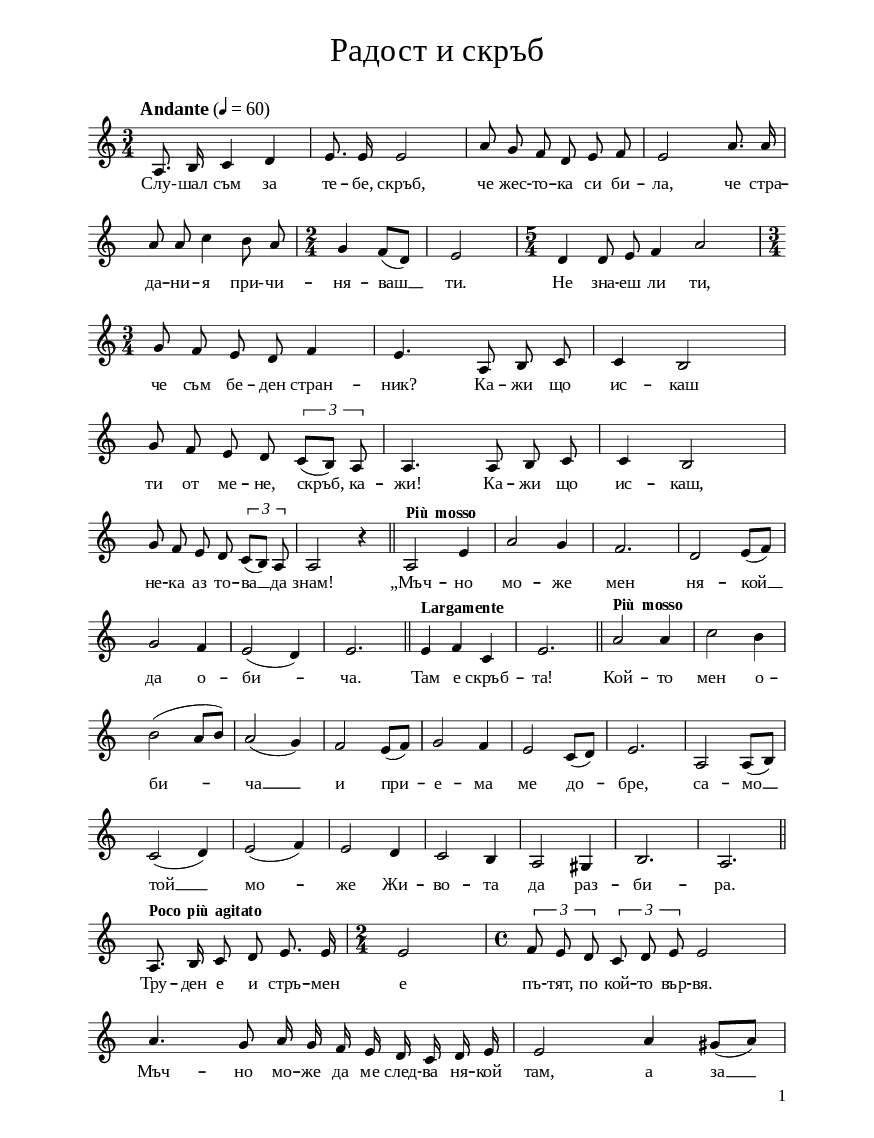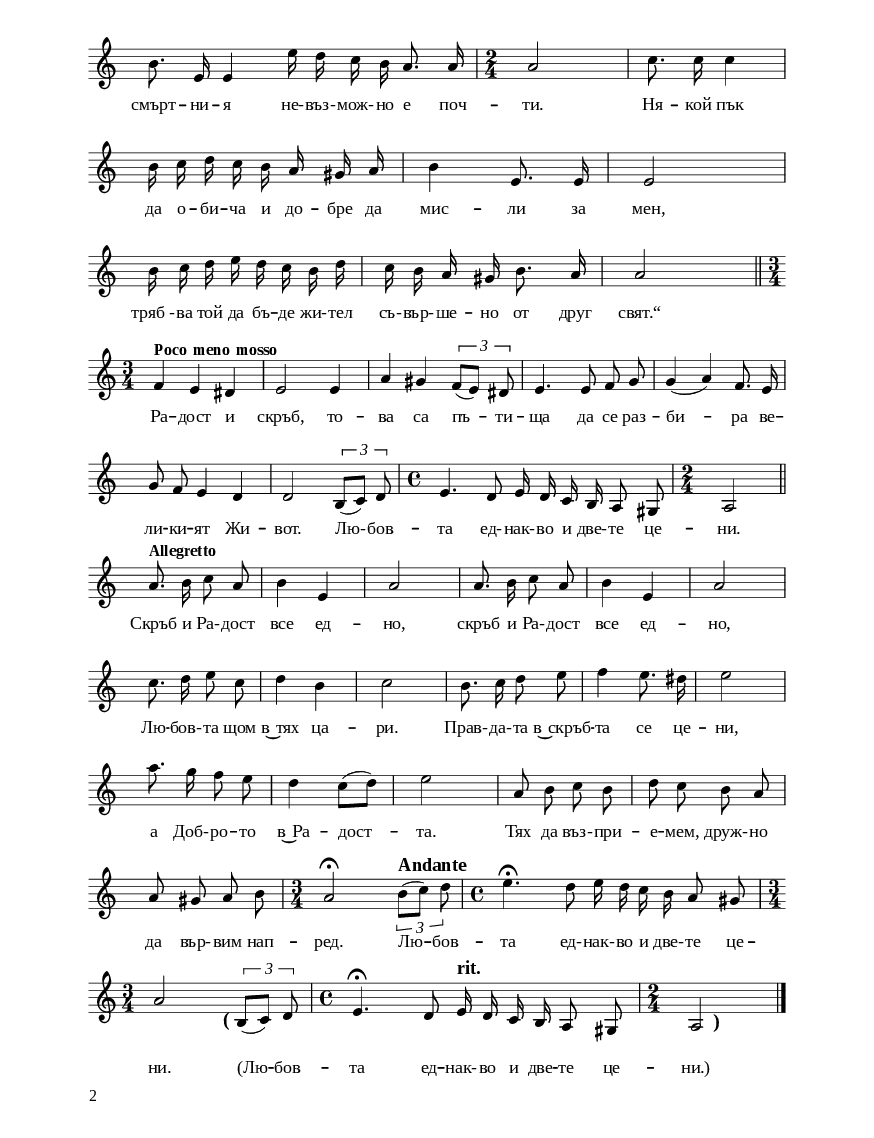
\version "2.24.2"

\include "include/globals.ily"

\bookpart {
  \label #'ref122
  \tocItem \markup "Радост и скръб"
  \paper {
    print-all-headers = ##t
    print-page-number = ##t
    print-first-page-number = ##t

    % put page numbers on the bottom
    oddHeaderMarkup = \markup ""
    evenHeaderMarkup = \markup ""
    oddFooterMarkup = \markup
    \fill-line {
      ""
      \if \should-print-page-number \fromproperty #'page:page-number-string
    }
    evenFooterMarkup = \markup
    \fill-line {
      \if \should-print-page-number \fromproperty #'page:page-number-string
      ""
    }

    left-margin = 1.5\cm
    right-margin = 1.5\cm
    top-margin = 1.6\cm
    bottom-margin = 1.2\cm
    ragged-bottom = ##t % do not spread the staves to fill the whole vertical space

    % change distance between staves
    system-system-spacing =
    #'((basic-distance . 10)
       (minimum-distance . 6)
       (padding . 1)
       (stretchability . 12))
  }
  \score {
    \include "include/score-layout.ily"

    \new Voice \relative c' {
      \clef treble
      \key a \minor
      \time 3/4
      \tempoFunc "Andante" 4 "60"
      \autoBeamOff
      a8.  b16  c4  d4 | % 2
      e8.  e16  e2 | % 3
      a8  g8  f8  d8  e8
      f8 |  % 4
      e2  a8.  a16  | \break % 5
      a8  a8  c4  b8  a8 | % 6
      \time 2/4  | % 6
      g4  f8 [(  d8 )] | % 7
      e2 | % 8
      \time 5/4  | % 8
      d4  d8  e8  f4  a2 | \break % 9
      \time 3/4  | % 9
      g8  f8  e8  d8  f4  |
      e4.  a,8  b8  c8 | % 11
      c4  b2  | \break % 12
      g'8  f8  e8  d8
      \tuplet 3/2 { c8 ( [  b8 )]  a8  }
      |  % 13
      a4.  a8  b8  c8 | % 14
      c4  b2  \break | % 15
      g'8  f8  e8  d8
      \tuplet 3/2 { c8 ( [  b8] ) a8 }
      | % 16
      a2 r4  \bar "||" % 17
      a2 ^\markup{ \bold {Più mosso} }  e'4 | % 18
      a2  g4 | % 19
      f2. |
      d2  e8 ( [  f8 ) ] | \break % 21
      g2  f4 |  % 22
      e2 (  d4 ) | % 23
      e2. \bar "||" |
      e4 ^\markup{ \bold {Largamente} }  f4  c4  | % 25
      e2. \bar "||"
      a2 ^\markup{ \bold {Più mosso} }  a4 | % 27
      c2  b4  | \break % 28
      b2 (  a8 [  b8 ) ] | % 29
      a2 (  g4 ) |
      f2  e8 ( [  f8 ) ] | % 31
      g2  f4 | % 32
      e2  c8 ( [  d8 ) ] | % 33
      e2. | % 34
      a,2  a8 ( [  b8 ) ] \break | % 35
      c2 (  d4 ) | % 36
      e2 (  f4 ) | % 37
      e2  d4 | % 38
      c2  b4 | % 39
      a2  gis4 |
      b2. | % 41
      a2. \bar "||"
      \break  | % 42
      a8. ^\markup{ \bold {Poco più agitato} }  b16
      c8  d8  e8.  e16 | % 43
      \time 2/4  | % 43
      e2 | % 44
      \time 4/4  | % 44
      \tuplet 3/2 {f8   e8  d8 }
      \tuplet 3/2 {c8  d8  e8 }
      e2  |
      a4.  g8  a16  g16  f16
      e16  d16  c16  d16  e16 | % 46
      e2  a4  gis8 ( [  a8 ) ] \break | % 47
      b8.  e,16  e4  e'16
      d16  c16  b16  a8.  a16 |  % 48
      \time 2/4  | % 48
      a2 |   % 49
      c8.  c16  c4  \break |
      b16  c16  d16  c16
      b16  a16  gis16  a16 | % 51
      b4  e,8.  e16 | % 52
      e2  | \break % 53
      b'16  c16  d16  e16
      d16  c16  b16  d16 |  % 54
      c16  b16  a16  gis16
      b8.  a16 | % 55
      a2 \break \bar "||" | % 56
      \time 3/4  | % 56
      f4 ^\markup{ \bold {Poco meno mosso} }  e4
      dis4 | % 57
      e2  e4 | % 58
      a4  gis4
      \tuplet 3/2 { f8 ( [  e8 ] )  dis8  }
      | % 59
      e4.  e8  f8  g8 |
      g4 (  a4 )  f8.  e16  | \break % 61
      g8  f8  e4  d4 | % 62
      d2
      \tuplet 3/2 { b8 ( [  c8 ) ]  d8  }
      | % 63
      \time 4/4 e4.  d8  e16  d16  c16
      b16  a8  gis8 | % 64
      \time 2/4 a2 \bar "||"  \break | % 65
      a'8. ^\markup{ \bold {Allegretto} }  b16
      c8  a8  | % 66
      b4  e,4  | % 67
      a2  | % 68
      a8.  b16  c8  a8  | % 69
      b4  e,4  |
      a2  \break  | % 71
      c8.  d16  e8  c8  | % 72
      d4  b4  | % 73
      c2  | % 74
      b8.  c16  d8  e8  | % 75
      f4  e8.  dis16  | % 76
      e2  \break  | % 77
      a8. g16 f8 e8  | % 78
      d4 c8 ( [ d8 ) ] | % 79
      e2 |
      a,8 b8 c8 b8  | % 81
      d8 c8 b8  a8  \break | % 82
      a8  gis8  a8 b8 | % 83
      \time 3/4  | % 83
      a2 ^\fermata
      \tuplet 3/2 { \tempo "Andante" b8 ( [ c8 ) ] d8  }
      \time 4/4  | % 84
      e4. \fermata
      d8 e16  d16 c16  b16
      a8 gis8 | \break % 85

      \time 3/4 a2

      \tuplet 3/2 {
        \once \override TextScript.extra-offset = #'(-1.8 . 3.5)
        b,8-\markup \bold \fontsize #+2 {"("}
        ( [ c8 ) ] d8
      } |
      \time 4/4   % 84
      e4. \fermata
      d8 \tempo "rit." e16  d16 c16  b16
      a8 gis8 |
      \time 2/4
      \override TextScript.extra-offset = #'(3 . 3.0)
      a2-\markup \bold \fontsize #+2 {")"}
      \bar "|."
    }

    \addlyrics {
      "Слу-" -- шал съм за те -- бе, скръб,
      че жес -- то -- ка си би -- ла, че
      стра -- да -- ни -- я "при-" -- чи -- ня
      -- ваш __  ти. Не зна -- еш ли ти,
      че съм бе -- ден стран -- ник? Ка
      -- жи що ис -- каш ти от ме -- не,
      скръб, ка -- жи! Ка -- жи що
      ис -- каш, не -- ка аз то -- ва __
      да знам! "„Мъч" -- но мо -- же
      мен ня -- кой __  да о -- би
      -- ча. Там е скръб -- та! Кой --
      то мен о -- би  --  ча __
      и при  -- е -- ма ме до  --
      бре, са -- мо __ той __ мо
      -- же Жи -- во -- та да раз -- би
      -- ра. Тру -- ден е и стръ -- мен
      е пъ -- тят, по кой -- то вър --
      вя. Мъч -- но мо -- же да ме след
      -- ва ня -- кой там, а за __
      смърт -- ни -- я "не-" -- "въз-" -- "мож-" --
      но е поч -- ти. Ня -- кой пък да
      о -- би -- ча и до -- бре да мис --
      ли за мен, "тряб -" -- ва той да бъ
      -- де "жи-" -- тел "съ-" -- "вър-" -- ше -- но
      от друг "свят.“" Ра -- дост и
      скръб, то -- ва са пъ  -- ти --
      ща да се раз -- би -- ра ве --
      ли -- ки -- ят Жи -- вот. "Лю-"  --
      бов -- та "ед-" -- "нак-" -- во и "две-" --
      те це -- ни. Скръб и "Ра-" -- дост
      все ед -- но, скръб и "Ра-" -- дост
      все ед -- но, Лю -- "бов-" -- та щом
      в~тях ца -- ри. "Прав-" -- "да-" -- та
      в~скръб -- та се це -- ни, а "Доб-"
      -- ро -- то в~Ра -- дост  -- та.
      Тях да "въз-" -- при -- е -- мем, "друж-"
      -- но да "вър-" -- вим нап -- ред. Лю
      -- бов -- та "ед-" -- "нак-" -- во и
      "две-" -- те це -- ни. (Лю
      -- бов -- та ед -- "нак-" -- во и
      две -- те це -- ни.)
    }

    \header {
      title = \titleFunc "Радост и скръб" "Radost i skrăb"
    }

    \midi{}

  } % score


} % bookpart
